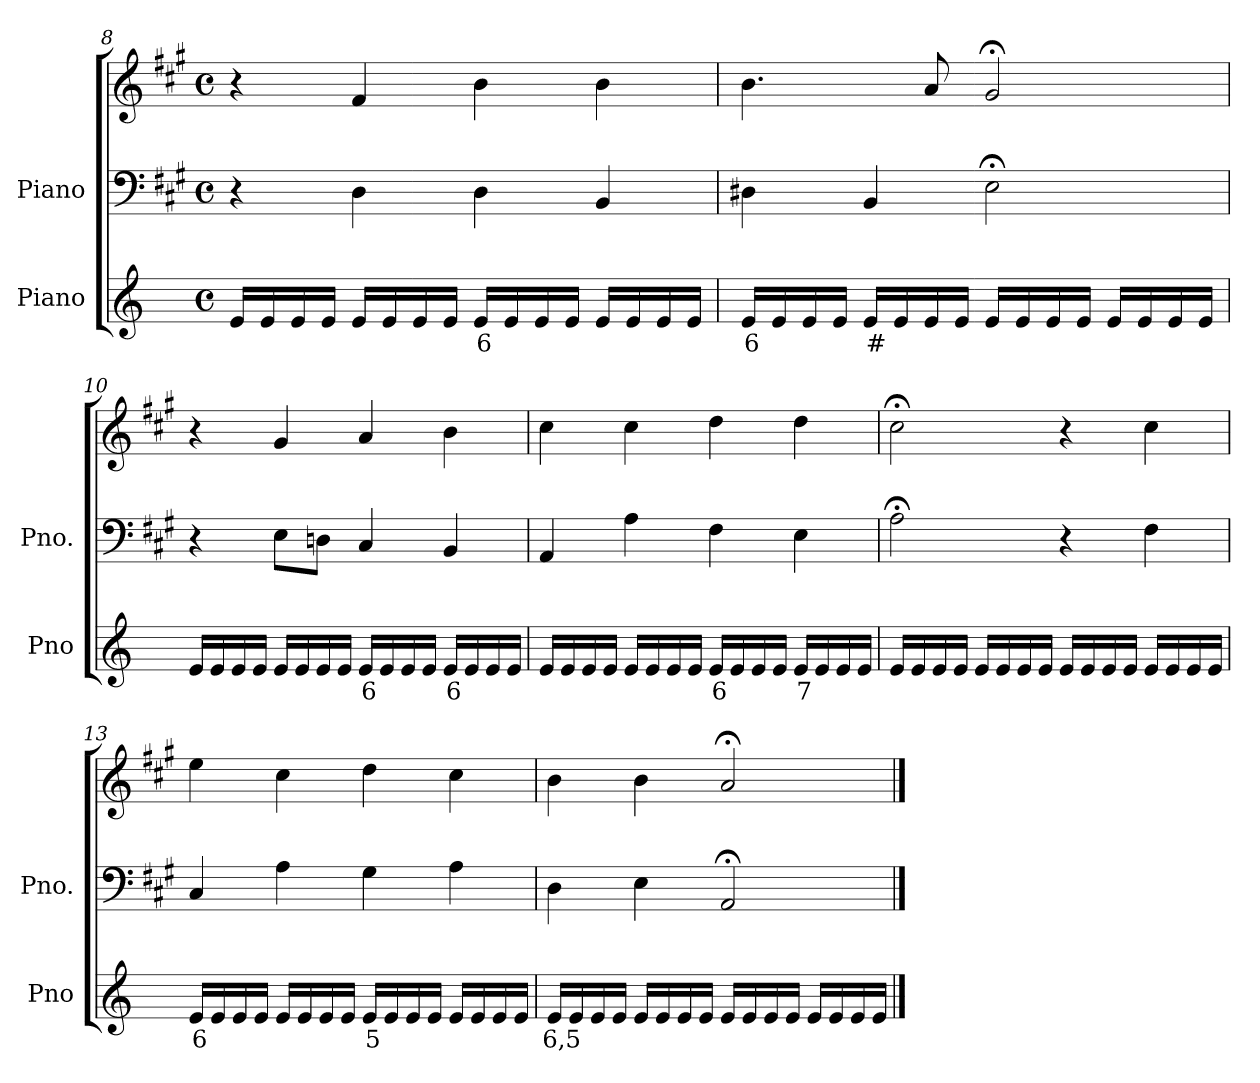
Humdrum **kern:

**kern	**text	**kern	**kern
*part2	*part2	*part1	*part1
*staff3	*staff3	*staff2	*staff1
*I"Piano	*	*I"Piano	*
*I'Pno	*	*I'Pno.	*
*clefG2	*	*clefF4	*clefG2
*k[]	*	*k[f#c#g#]	*k[f#c#g#]
*M4/4	*	*M4/4	*M4/4
*met(c)	*	*met(c)	*met(c)
=8	=8	=8	=8
16e/LL	.	4r	4r
16e/	.	.	.
16e/	.	.	.
16e/JJ	.	.	.
16e/LL	.	4D\	4f#/
16e/	.	.	.
16e/	.	.	.
16e/JJ	.	.	.
!	!LO:LY:b	!	!
16e/LL	6	4D\	4b\
16e/	.	.	.
16e/	.	.	.
16e/JJ	.	.	.
16e/LL	.	4BB/	4b\
16e/	.	.	.
16e/	.	.	.
16e/JJ	.	.	.
=9	=9	=9	=9
!	!LO:LY:b	!	!
16e/LL	6	4D#X\	4.b\
16e/	.	.	.
16e/	.	.	.
16e/JJ	.	.	.
!	!LO:LY:b	!	!
16e/LL	#	4BB/	.
16e/	.	.	.
16e/	.	.	8a/
16e/JJ	.	.	.
16e/LL	.	2E;<\	2g#;</
16e/	.	.	.
16e/	.	.	.
16e/JJ	.	.	.
16e/LL	.	.	.
16e/	.	.	.
16e/	.	.	.
16e/JJ	.	.	.
=10	=10	=10	=10
16e/LL	.	4r	4r
16e/	.	.	.
16e/	.	.	.
16e/JJ	.	.	.
16e/LL	.	8E\L	4g#/
16e/	.	.	.
!	!LO:LY:b	!	!
16e/	_	8Dn\J	.
16e/JJ	.	.	.
!	!LO:LY:b	!	!
16e/LL	6	4C#/	4a/
16e/	.	.	.
16e/	.	.	.
16e/JJ	.	.	.
!	!LO:LY:b	!	!
16e/LL	6	4BB/	4b\
16e/	.	.	.
16e/	.	.	.
16e/JJ	.	.	.
=11	=11	=11	=11
16e/LL	.	4AA/	4cc#\
16e/	.	.	.
16e/	.	.	.
16e/JJ	.	.	.
16e/LL	.	4A\	4cc#\
16e/	.	.	.
16e/	.	.	.
16e/JJ	.	.	.
!	!LO:LY:b	!	!
16e/LL	6	4F#\	4dd\
16e/	.	.	.
16e/	.	.	.
16e/JJ	.	.	.
!	!LO:LY:b	!	!
16e/LL	7	4E\	4dd\
16e/	.	.	.
16e/	.	.	.
16e/JJ	.	.	.
=12	=12	=12	=12
16e/LL	.	2A;<\	2cc#;<\
16e/	.	.	.
16e/	.	.	.
16e/JJ	.	.	.
16e/LL	.	.	.
16e/	.	.	.
16e/	.	.	.
16e/JJ	.	.	.
16e/LL	.	4r	4r
16e/	.	.	.
16e/	.	.	.
16e/JJ	.	.	.
16e/LL	.	4F#\	4cc#\
16e/	.	.	.
16e/	.	.	.
16e/JJ	.	.	.
=13	=13	=13	=13
!	!LO:LY:b	!	!
16e/LL	6	4C#/	4ee\
16e/	.	.	.
16e/	.	.	.
16e/JJ	.	.	.
16e/LL	.	4A\	4cc#\
16e/	.	.	.
16e/	.	.	.
16e/JJ	.	.	.
!	!LO:LY:b	!	!
16e/LL	5	4G#\	4dd\
16e/	.	.	.
16e/	.	.	.
16e/JJ	.	.	.
16e/LL	.	4A\	4cc#\
16e/	.	.	.
16e/	.	.	.
16e/JJ	.	.	.
=14	=14	=14	=14
!	!LO:LY:b	!	!
16e/LL	6,5	4D\	4b\
16e/	.	.	.
16e/	.	.	.
16e/JJ	.	.	.
16e/LL	.	4E\	4b\
16e/	.	.	.
16e/	.	.	.
16e/JJ	.	.	.
16e/LL	.	2AA;</	2a;</
16e/	.	.	.
16e/	.	.	.
16e/JJ	.	.	.
16e/LL	.	.	.
16e/	.	.	.
16e/	.	.	.
16e/JJ	.	.	.
==	==	==	==
*-	*-	*-	*-
